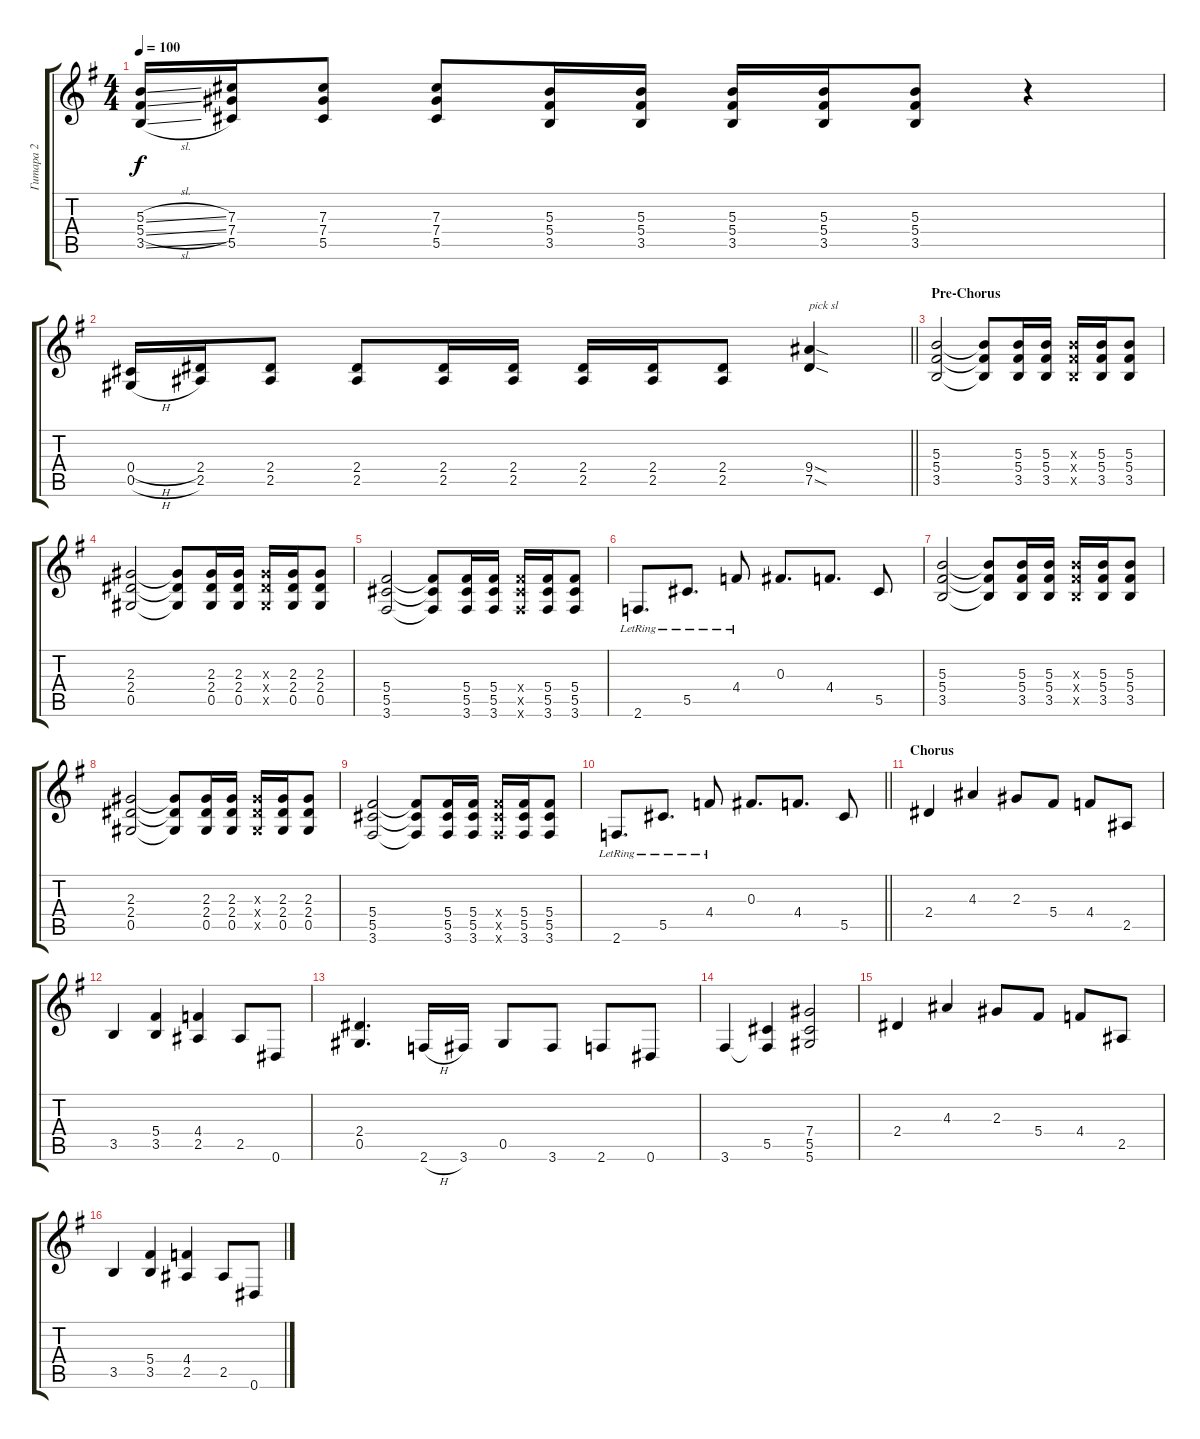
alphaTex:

\track ("Гитара 2" "Гитара 2") {instrument distortionguitar}
\staff {score tabs}
\tuning (Eb4 Bb3 Gb3 Db3 Ab2 Eb2) {hide}
\ts (4 4)
\tempo 100
\clef g2
\ks eminor
(5.3{sl} 5.4{sl} 3.5{sl}).16{dy f volume 13} (7.3 7.4 5.5).16 (7.3 7.4 5.5).8 (7.3 7.4 5.5).8 (5.3 5.4 3.5).16 (5.3 5.4 3.5).16 (5.3 5.4 3.5).16 (5.3 5.4 3.5).16 (5.3 5.4 3.5).8 r.4 |
\barLineRight lightlight
(0.4{h} 0.5{h}).16{volume 15} (2.4 2.5).16 (2.4 2.5).8 (2.4 2.5).8 (2.4 2.5).16 (2.4 2.5).16 (2.4 2.5).16 (2.4 2.5).16 (2.4 2.5).8 (9.4{sod} 7.5{sod}).4{txt "pick sl"} |
\section ("" "Pre-Chorus")
(5.3 5.4 3.5).2{volume 13} (5.3{t} 5.4{t} 3.5{t}).8 (5.3 5.4 3.5).16 (5.3 5.4 3.5).16 (5.3{x} 5.4{x} 3.5{x}).16 (5.3 5.4 3.5).16 (5.3 5.4 3.5).8 |
(2.3 2.4 0.5).2 (2.3{t} 2.4{t} 0.5{t}).8 (2.3 2.4 0.5).16 (2.3 2.4 0.5).16 (2.3{x} 2.4{x} 0.5{x}).16 (2.3 2.4 0.5).16 (2.3 2.4 0.5).8 |
(5.4 5.5 3.6).2 (5.4{t} 5.5{t} 3.6{t}).8 (5.4 5.5 3.6).16 (5.4 5.5 3.6).16 (5.4{x} 5.5{x} 3.6{x}).16 (5.4 5.5 3.6).16 (5.4 5.5 3.6).8 |
2.6{lr}.8{d} 5.5{lr}.8{d} 4.4{lr}.8 0.3.8{d} 4.4.8{d} 5.5.8 |
(5.3 5.4 3.5).2 (5.3{t} 5.4{t} 3.5{t}).8 (5.3 5.4 3.5).16 (5.3 5.4 3.5).16 (5.3{x} 5.4{x} 3.5{x}).16 (5.3 5.4 3.5).16 (5.3 5.4 3.5).8 |
(2.3 2.4 0.5).2 (2.3{t} 2.4{t} 0.5{t}).8 (2.3 2.4 0.5).16 (2.3 2.4 0.5).16 (2.3{x} 2.4{x} 0.5{x}).16 (2.3 2.4 0.5).16 (2.3 2.4 0.5).8 |
(5.4 5.5 3.6).2 (5.4{t} 5.5{t} 3.6{t}).8 (5.4 5.5 3.6).16 (5.4 5.5 3.6).16 (5.4{x} 5.5{x} 3.6{x}).16 (5.4 5.5 3.6).16 (5.4 5.5 3.6).8 |
\barLineRight lightlight
2.6{lr}.8{d} 5.5{lr}.8{d} 4.4{lr}.8 0.3.8{d} 4.4.8{d} 5.5.8 |
\section ("" "Chorus")
2.4.4 4.3.4 2.3.8 5.4.8 4.4.8 2.5.8 |
3.5.4{volume 15} (5.4 3.5).4{volume 13} (4.4 2.5).4 2.5.8{volume 15} 0.6.8 |
(2.4 0.5).4{d volume 13} 2.6{h}.16 3.6.16 0.5.8 3.6.8 2.6.8 0.6.8 |
3.6.4 (5.5 3.6{t}).4 (7.4 5.5 5.6).2 |
2.4.4 4.3.4 2.3.8 5.4.8 4.4.8 2.5.8 |
3.5.4{volume 15} (5.4 3.5).4{volume 13} (4.4 2.5).4 2.5.8 0.6.8
